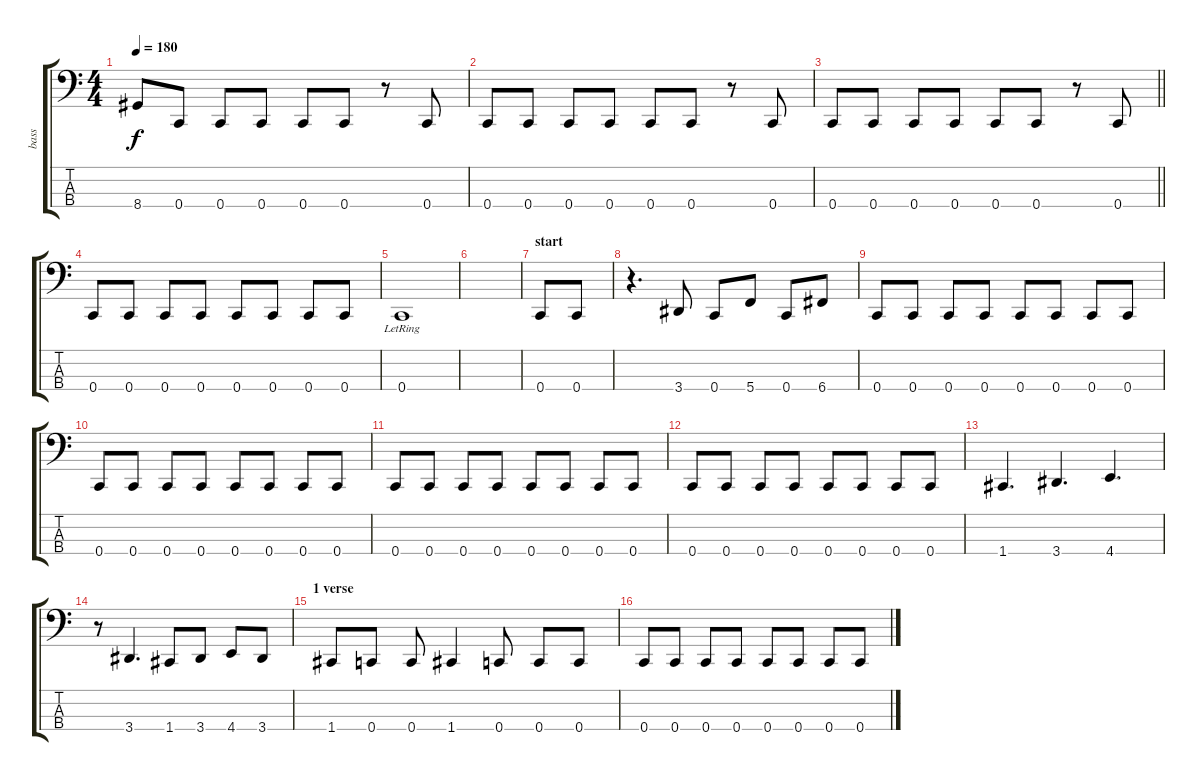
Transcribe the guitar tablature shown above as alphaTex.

\track ("bass" "bass") {instrument electricbasspick}
\staff {score tabs}
\tuning (F2 C2 G1 C1) {hide}
\ts (4 4)
\tempo 180
\clef f4
\ks c
8.4.8{dy f} 0.4.8 0.4.8 0.4.8 0.4.8 0.4.8 r.8 0.4.8 |
0.4.8 0.4.8 0.4.8 0.4.8 0.4.8 0.4.8 r.8 0.4.8 |
\barLineRight lightlight
0.4.8 0.4.8 0.4.8 0.4.8 0.4.8 0.4.8 r.8 0.4.8 |
0.4.8 0.4.8 0.4.8 0.4.8 0.4.8 0.4.8 0.4.8 0.4.8 |
0.4{lr}.1 |
|
\section ("" "start")
0.4.8 0.4.8 |
r.4{d} 3.4.8 0.4.8 5.4.8 0.4.8 6.4.8 |
0.4.8 0.4.8 0.4.8 0.4.8 0.4.8 0.4.8 0.4.8 0.4.8 |
0.4.8 0.4.8 0.4.8 0.4.8 0.4.8 0.4.8 0.4.8 0.4.8 |
0.4.8 0.4.8 0.4.8 0.4.8 0.4.8 0.4.8 0.4.8 0.4.8 |
0.4.8 0.4.8 0.4.8 0.4.8 0.4.8 0.4.8 0.4.8 0.4.8 |
1.4.4{d} 3.4.4{d} 4.4.4{d} |
r.8 3.4.4{d} 1.4.8 3.4.8 4.4.8 3.4.8 |
\section ("" "1 verse")
1.4.8 0.4.8 0.4.8 1.4.4 0.4.8 0.4.8 0.4.8 |
0.4.8 0.4.8 0.4.8 0.4.8 0.4.8 0.4.8 0.4.8 0.4.8
